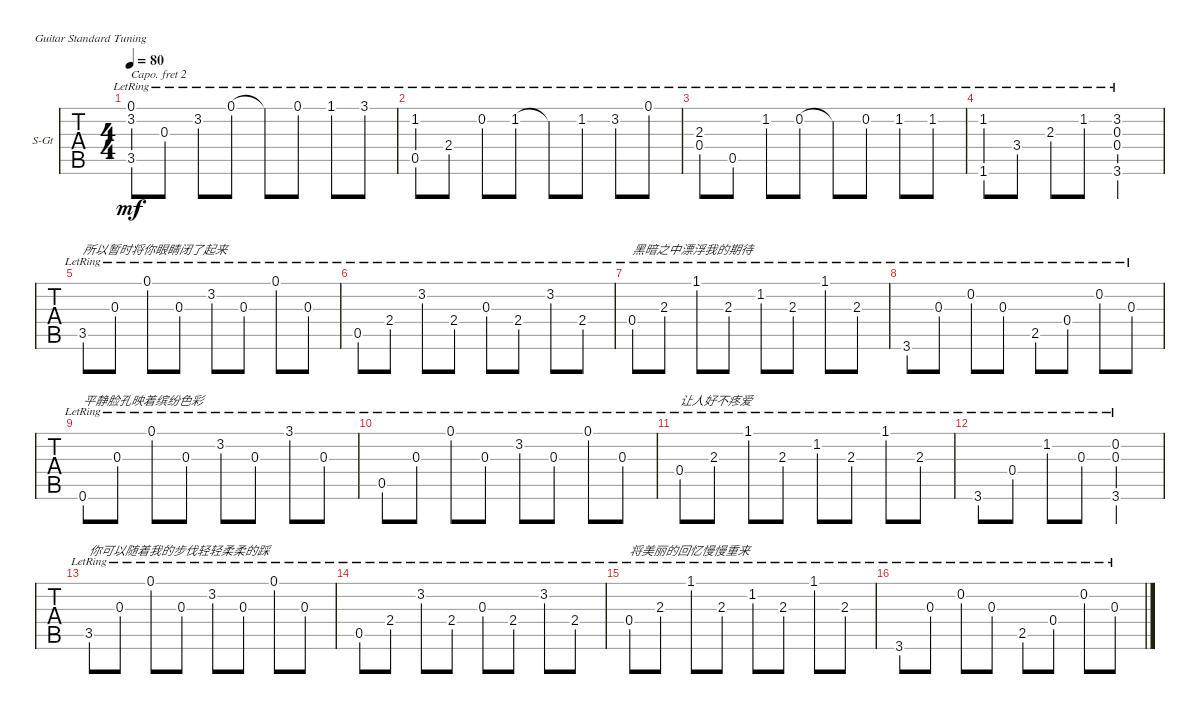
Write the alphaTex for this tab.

\defaultSystemsLayout 4
\bracketExtendMode groupsimilarinstruments
\firstSystemTrackNameOrientation horizontal
\otherSystemsTrackNameOrientation horizontal
\chordDiagramsInScore
\track ("Steel Guitar" "S-Gt") {instrument acousticguitarsteel}
\staff {tabs}
\capo 2
\tuning (E4 B3 G3 D3 A2 E2)
\ts (4 4)
\tempo 80
\clef g2
\ks c
(0.1{lr} 3.2{lr} 3.5{lr}).8{dy mf instrument acousticguitarsteel} 0.3{lr}.8 3.2{lr}.8 0.1{lr}.8 0.1{lr t}.8 0.1{lr}.8 1.1{lr}.8 3.1{lr}.8 |
(1.2{lr} 0.5{lr}).8 2.4{lr}.8 0.2{lr}.8 1.2{lr}.8 1.2{lr t}.8 1.2{lr}.8 3.2{lr}.8 0.1{lr}.8 |
(2.3{lr} 0.4{lr}).8 0.5{lr}.8 1.2{lr}.8 0.2{lr}.8 0.2{lr t}.8 0.2{lr}.8 1.2{lr}.8 1.2{lr}.8 |
(1.2{lr} 1.6{lr}).8 3.4{lr}.8 2.3{lr}.8 1.2{lr}.8 (3.2{lr} 0.3{lr} 0.4{lr} 3.6{lr}).2 |
3.5{lr}.8{txt "所以暂时将你眼睛闭了起来"} 0.3{lr}.8 0.1{lr}.8 0.3{lr}.8 3.2{lr}.8 0.3{lr}.8 0.1{lr}.8 0.3{lr}.8 |
0.5{lr}.8 2.4{lr}.8 3.2{lr}.8 2.4{lr}.8 0.3{lr}.8 2.4{lr}.8 3.2{lr}.8 2.4{lr}.8 |
0.4{lr}.8{txt "黑暗之中漂浮我的期待"} 2.3{lr}.8 1.1{lr}.8 2.3{lr}.8 1.2{lr}.8 2.3{lr}.8 1.1{lr}.8 2.3{lr}.8 |
3.6{lr}.8 0.3{lr}.8 0.2{lr}.8 0.3{lr}.8 2.5{lr}.8 0.4{lr}.8 0.2{lr}.8 0.3{lr}.8 |
0.6{lr}.8{txt "平静脸孔映着缤纷色彩"} 0.3{lr}.8 0.1{lr}.8 0.3{lr}.8 3.2{lr}.8 0.3{lr}.8 3.1{lr}.8 0.3{lr}.8 |
0.5{lr}.8 0.3{lr}.8 0.1{lr}.8 0.3{lr}.8 3.2{lr}.8 0.3{lr}.8 0.1{lr}.8 0.3{lr}.8 |
0.4{lr}.8{txt "让人好不疼爱"} 2.3{lr}.8 1.1{lr}.8 2.3{lr}.8 1.2{lr}.8 2.3{lr}.8 1.1{lr}.8 2.3{lr}.8 |
3.6{lr}.8 0.4{lr}.8 1.2{lr}.8 0.3{lr}.8 (0.2{lr} 0.3{lr} 3.6{lr}).2 |
3.5{lr}.8{txt "你可以随着我的步伐轻轻柔柔的踩"} 0.3{lr}.8 0.1{lr}.8 0.3{lr}.8 3.2{lr}.8 0.3{lr}.8 0.1{lr}.8 0.3{lr}.8 |
0.5{lr}.8 2.4{lr}.8 3.2{lr}.8 2.4{lr}.8 0.3{lr}.8 2.4{lr}.8 3.2{lr}.8 2.4{lr}.8 |
0.4{lr}.8{txt "将美丽的回忆慢慢重来"} 2.3{lr}.8 1.1{lr}.8 2.3{lr}.8 1.2{lr}.8 2.3{lr}.8 1.1{lr}.8 2.3{lr}.8 |
3.6{lr}.8 0.3{lr}.8 0.2{lr}.8 0.3{lr}.8 2.5{lr}.8 0.4{lr}.8 0.2{lr}.8 0.3{lr}.8
